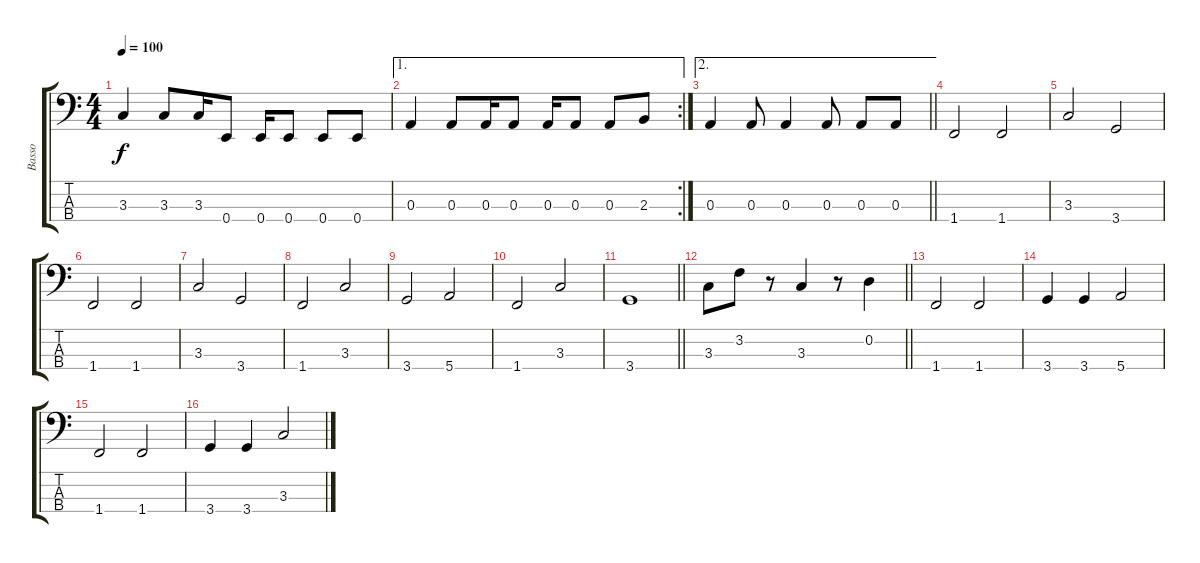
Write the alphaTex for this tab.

\track ("Basso" "Basso") {instrument electricbasspick bank 1}
\staff {score tabs}
\tuning (G2 D2 A1 E1) {hide}
\ts (4 4)
\tempo 100
\clef f4
\ks c
3.3.4{dy f} 3.3.8 3.3.16 0.4.8 0.4.16 0.4.8 0.4.8 0.4.8 |
\ae 1
\rc 2
0.3.4 0.3.8 0.3.16 0.3.8 0.3.16 0.3.8 0.3.8 2.3.8 |
\ae 2
\barLineRight lightlight
0.3.4 0.3.8 0.3.4 0.3.8 0.3.8 0.3.8 |
1.4.2 1.4.2 |
3.3.2 3.4.2 |
1.4.2 1.4.2 |
3.3.2 3.4.2 |
1.4.2 3.3.2 |
3.4.2 5.4.2 |
1.4.2 3.3.2 |
\barLineRight lightlight
3.4.1 |
\barLineRight lightlight
3.3.8 3.2.8 r.8 3.3.4 r.8 0.2.4 |
1.4.2 1.4.2 |
3.4.4 3.4.4 5.4.2 |
1.4.2 1.4.2 |
3.4.4 3.4.4 3.3.2
